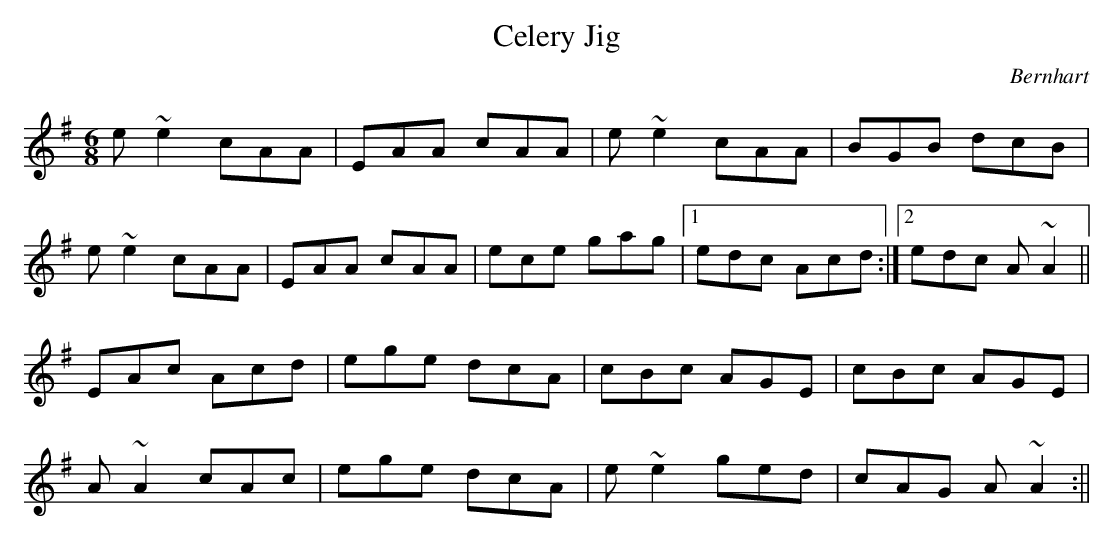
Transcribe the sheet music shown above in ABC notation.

X:1
T:Celery Jig
M:6/8
L:1/8
C:Bernhart
K:A dor
e~e2 cAA| EAA cAA| e~e2 cAA| BGB dcB| !
e~e2 cAA| EAA cAA|ece gag |1 edc Acd :|2 edc A~A2 || !
EAc Acd| ege dcA|cBc AGE|cBc AGE|!
A~A2 cAc|ege dcA|e~e2 ged|cAG A~A2:|| !
